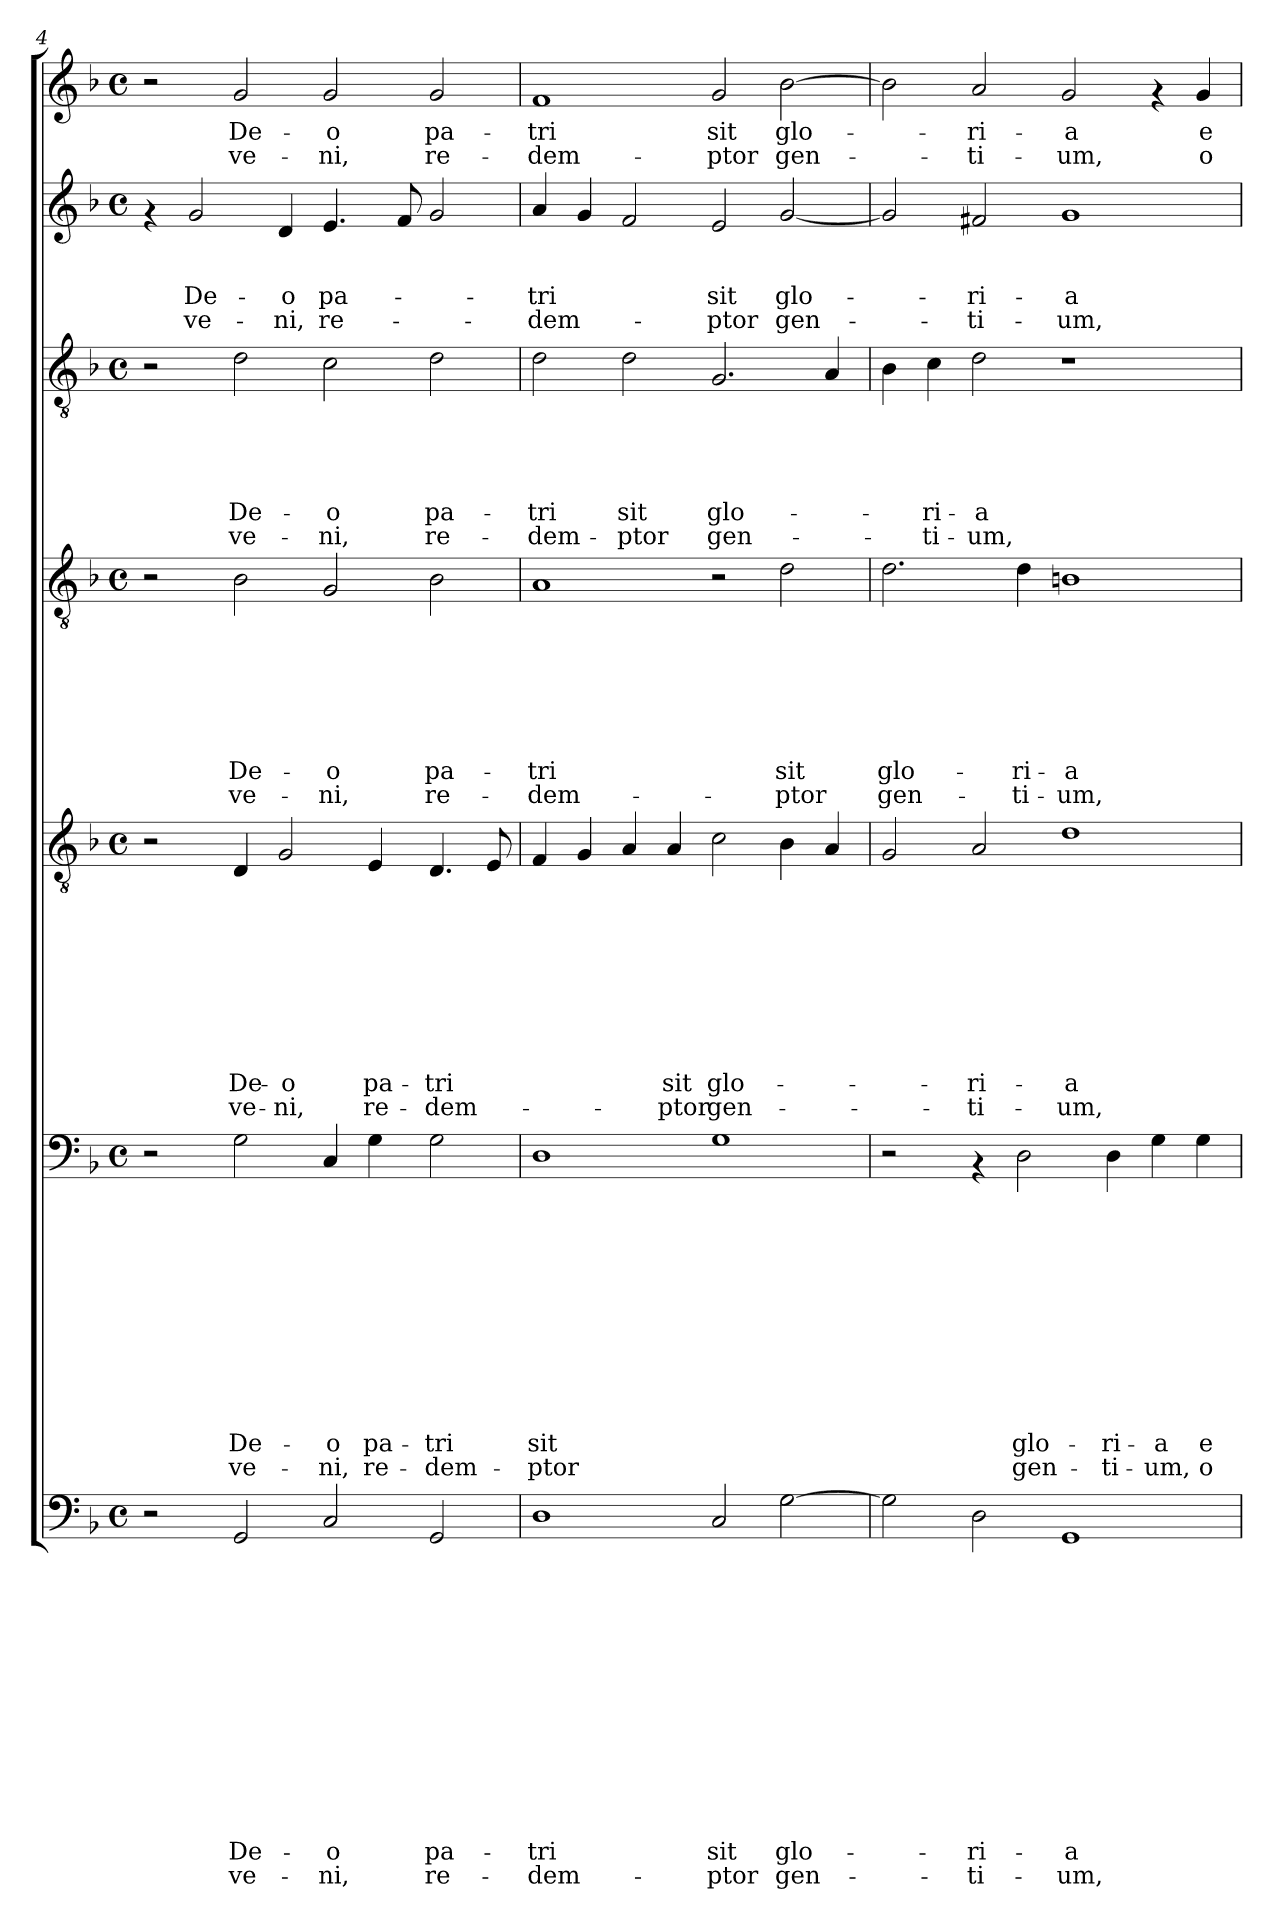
**kern	**text	**text	**text	**text	**text	**text	**text	**text	**text	**text	**text	**text	**text	**text	**kern	**text	**text	**text	**text	**text	**text	**text	**text	**text	**text	**text	**text	**kern	**text	**text	**text	**text	**text	**text	**text	**text	**text	**text	**kern	**text	**text	**text	**text	**text	**text	**text	**text	**kern	**text	**text	**text	**text	**text	**text	**kern	**text	**text	**text	**text	**kern	**text	**text
*part7	*part7	*part7	*part7	*part7	*part7	*part7	*part7	*part7	*part7	*part7	*part7	*part7	*part7	*part7	*part6	*part6	*part6	*part6	*part6	*part6	*part6	*part6	*part6	*part6	*part6	*part6	*part6	*part5	*part5	*part5	*part5	*part5	*part5	*part5	*part5	*part5	*part5	*part5	*part4	*part4	*part4	*part4	*part4	*part4	*part4	*part4	*part4	*part3	*part3	*part3	*part3	*part3	*part3	*part3	*part2	*part2	*part2	*part2	*part2	*part1	*part1	*part1
*staff7	*staff7	*staff7	*staff7	*staff7	*staff7	*staff7	*staff7	*staff7	*staff7	*staff7	*staff7	*staff7	*staff7	*staff7	*staff6	*staff6	*staff6	*staff6	*staff6	*staff6	*staff6	*staff6	*staff6	*staff6	*staff6	*staff6	*staff6	*staff5	*staff5	*staff5	*staff5	*staff5	*staff5	*staff5	*staff5	*staff5	*staff5	*staff5	*staff4	*staff4	*staff4	*staff4	*staff4	*staff4	*staff4	*staff4	*staff4	*staff3	*staff3	*staff3	*staff3	*staff3	*staff3	*staff3	*staff2	*staff2	*staff2	*staff2	*staff2	*staff1	*staff1	*staff1
*clefF4	*	*	*	*	*	*	*	*	*	*	*	*	*	*	*clefF4	*	*	*	*	*	*	*	*	*	*	*	*	*clefGv2	*	*	*	*	*	*	*	*	*	*	*clefGv2	*	*	*	*	*	*	*	*	*clefGv2	*	*	*	*	*	*	*clefG2	*	*	*	*	*clefG2	*	*
*k[b-]	*	*	*	*	*	*	*	*	*	*	*	*	*	*	*k[b-]	*	*	*	*	*	*	*	*	*	*	*	*	*k[b-]	*	*	*	*	*	*	*	*	*	*	*k[b-]	*	*	*	*	*	*	*	*	*k[b-]	*	*	*	*	*	*	*k[b-]	*	*	*	*	*k[b-]	*	*
*F:	*	*	*	*	*	*	*	*	*	*	*	*	*	*	*F:	*	*	*	*	*	*	*	*	*	*	*	*	*F:	*	*	*	*	*	*	*	*	*	*	*F:	*	*	*	*	*	*	*	*	*F:	*	*	*	*	*	*	*F:	*	*	*	*	*F:	*	*
*M4/4	*	*	*	*	*	*	*	*	*	*	*	*	*	*	*M4/4	*	*	*	*	*	*	*	*	*	*	*	*	*M4/4	*	*	*	*	*	*	*	*	*	*	*M4/4	*	*	*	*	*	*	*	*	*M4/4	*	*	*	*	*	*	*M4/4	*	*	*	*	*M4/4	*	*
*met(c)	*	*	*	*	*	*	*	*	*	*	*	*	*	*	*met(c)	*	*	*	*	*	*	*	*	*	*	*	*	*met(c)	*	*	*	*	*	*	*	*	*	*	*met(c)	*	*	*	*	*	*	*	*	*met(c)	*	*	*	*	*	*	*met(c)	*	*	*	*	*met(c)	*	*
=4	=4	=4	=4	=4	=4	=4	=4	=4	=4	=4	=4	=4	=4	=4	=4	=4	=4	=4	=4	=4	=4	=4	=4	=4	=4	=4	=4	=4	=4	=4	=4	=4	=4	=4	=4	=4	=4	=4	=4	=4	=4	=4	=4	=4	=4	=4	=4	=4	=4	=4	=4	=4	=4	=4	=4	=4	=4	=4	=4	=4	=4	=4
2r	.	.	.	.	.	.	.	.	.	.	.	.	.	.	2r	.	.	.	.	.	.	.	.	.	.	.	.	2r	.	.	.	.	.	.	.	.	.	.	2r	.	.	.	.	.	.	.	.	2r	.	.	.	.	.	.	4rf	.	.	.	.	2r	.	.
!	!	!	!	!	!	!	!	!	!	!	!	!	!	!	!	!	!	!	!	!	!	!	!	!	!	!	!	!	!	!	!	!	!	!	!	!	!	!	!	!	!	!	!	!	!	!	!	!	!	!	!	!	!	!	!	!	!	!LO:LY:b	!LO:LY:b	!	!	!
.	.	.	.	.	.	.	.	.	.	.	.	.	.	.	.	.	.	.	.	.	.	.	.	.	.	.	.	.	.	.	.	.	.	.	.	.	.	.	.	.	.	.	.	.	.	.	.	.	.	.	.	.	.	.	2g/	.	.	De-	ve-	.	.	.
!	!	!	!	!	!	!	!	!	!	!	!	!	!LO:LY:b	!LO:LY:b	!	!	!	!	!	!	!	!	!	!	!	!LO:LY:b	!LO:LY:b	!	!	!	!	!	!	!	!	!	!LO:LY:b	!LO:LY:b	!	!	!	!	!	!	!	!LO:LY:b	!LO:LY:b	!	!	!	!	!	!LO:LY:b	!LO:LY:b	!	!	!	!	!	!	!LO:LY:b	!LO:LY:b
2GG/	.	.	.	.	.	.	.	.	.	.	.	.	De-	ve-	2G\	.	.	.	.	.	.	.	.	.	.	De-	ve-	4D/	.	.	.	.	.	.	.	.	De-	ve-	2B-\	.	.	.	.	.	.	De-	ve-	2d\	.	.	.	.	De-	ve-	.	.	.	.	.	2g/	De-	ve-
!	!	!	!	!	!	!	!	!	!	!	!	!	!	!	!	!	!	!	!	!	!	!	!	!	!	!	!	!	!	!	!	!	!	!	!	!	!LO:LY:b	!LO:LY:b	!	!	!	!	!	!	!	!	!	!	!	!	!	!	!	!	!	!	!	!LO:LY:b	!LO:LY:b	!	!	!
.	.	.	.	.	.	.	.	.	.	.	.	.	.	.	.	.	.	.	.	.	.	.	.	.	.	.	.	2G/	.	.	.	.	.	.	.	.	-o	-ni,	.	.	.	.	.	.	.	.	.	.	.	.	.	.	.	.	4d/	.	.	-o	-ni,	.	.	.
!	!	!	!	!	!	!	!	!	!	!	!	!	!LO:LY:b	!LO:LY:b	!	!	!	!	!	!	!	!	!	!	!	!LO:LY:b	!LO:LY:b	!	!	!	!	!	!	!	!	!	!	!	!	!	!	!	!	!	!	!LO:LY:b	!LO:LY:b	!	!	!	!	!	!LO:LY:b	!LO:LY:b	!	!	!	!LO:LY:b	!LO:LY:b	!	!LO:LY:b	!LO:LY:b
2C/	.	.	.	.	.	.	.	.	.	.	.	.	-o	-ni,	4C/	.	.	.	.	.	.	.	.	.	.	-o	-ni,	.	.	.	.	.	.	.	.	.	.	.	2G/	.	.	.	.	.	.	-o	-ni,	2c\	.	.	.	.	-o	-ni,	4.e/	.	.	pa-	re-	2g/	-o	-ni,
!	!	!	!	!	!	!	!	!	!	!	!	!	!	!	!	!	!	!	!	!	!	!	!	!	!	!LO:LY:b	!LO:LY:b	!	!	!	!	!	!	!	!	!	!LO:LY:b	!LO:LY:b	!	!	!	!	!	!	!	!	!	!	!	!	!	!	!	!	!	!	!	!	!	!	!	!
.	.	.	.	.	.	.	.	.	.	.	.	.	.	.	4G\	.	.	.	.	.	.	.	.	.	.	pa-	re-	4E/	.	.	.	.	.	.	.	.	pa-	re-	.	.	.	.	.	.	.	.	.	.	.	.	.	.	.	.	.	.	.	.	.	.	.	.
.	.	.	.	.	.	.	.	.	.	.	.	.	.	.	.	.	.	.	.	.	.	.	.	.	.	.	.	.	.	.	.	.	.	.	.	.	.	.	.	.	.	.	.	.	.	.	.	.	.	.	.	.	.	.	8f/	.	.	.	.	.	.	.
!	!	!	!	!	!	!	!	!	!	!	!	!	!LO:LY:b	!LO:LY:b	!	!	!	!	!	!	!	!	!	!	!	!LO:LY:b	!LO:LY:b	!	!	!	!	!	!	!	!	!	!LO:LY:b	!LO:LY:b	!	!	!	!	!	!	!	!LO:LY:b	!LO:LY:b	!	!	!	!	!	!LO:LY:b	!LO:LY:b	!	!	!	!	!	!	!LO:LY:b	!LO:LY:b
2GG/	.	.	.	.	.	.	.	.	.	.	.	.	pa-	re-	2G\	.	.	.	.	.	.	.	.	.	.	-tri	-dem-	4.D/	.	.	.	.	.	.	.	.	-tri	-dem-	2B-\	.	.	.	.	.	.	pa-	re-	2d\	.	.	.	.	pa-	re-	2g/	.	.	.	.	2g/	pa-	re-
.	.	.	.	.	.	.	.	.	.	.	.	.	.	.	.	.	.	.	.	.	.	.	.	.	.	.	.	8E/	.	.	.	.	.	.	.	.	.	.	.	.	.	.	.	.	.	.	.	.	.	.	.	.	.	.	.	.	.	.	.	.	.	.
!!LO:PB:g=z
=5	=5	=5	=5	=5	=5	=5	=5	=5	=5	=5	=5	=5	=5	=5	=5	=5	=5	=5	=5	=5	=5	=5	=5	=5	=5	=5	=5	=5	=5	=5	=5	=5	=5	=5	=5	=5	=5	=5	=5	=5	=5	=5	=5	=5	=5	=5	=5	=5	=5	=5	=5	=5	=5	=5	=5	=5	=5	=5	=5	=5	=5	=5
!	!	!	!	!	!	!	!	!	!	!	!	!	!LO:LY:b	!LO:LY:b	!	!	!	!	!	!	!	!	!	!	!	!LO:LY:b	!LO:LY:b	!	!	!	!	!	!	!	!	!	!	!	!	!	!	!	!	!	!	!LO:LY:b	!LO:LY:b	!	!	!	!	!	!LO:LY:b	!LO:LY:b	!	!	!	!LO:LY:b	!LO:LY:b	!	!LO:LY:b	!LO:LY:b
1D	.	.	.	.	.	.	.	.	.	.	.	.	-tri	-dem-	1D	.	.	.	.	.	.	.	.	.	.	sit	-ptor	4F/	.	.	.	.	.	.	.	.	.	.	1A	.	.	.	.	.	.	-tri	-dem-	2d\	.	.	.	.	-tri	-dem-	4a/	.	.	-tri	-dem-	1f	-tri	-dem-
.	.	.	.	.	.	.	.	.	.	.	.	.	.	.	.	.	.	.	.	.	.	.	.	.	.	.	.	4G/	.	.	.	.	.	.	.	.	.	.	.	.	.	.	.	.	.	.	.	.	.	.	.	.	.	.	4g/	.	.	.	.	.	.	.
!	!	!	!	!	!	!	!	!	!	!	!	!	!	!	!	!	!	!	!	!	!	!	!	!	!	!	!	!	!	!	!	!	!	!	!	!	!	!	!	!	!	!	!	!	!	!	!	!	!	!	!	!	!LO:LY:b	!LO:LY:b	!	!	!	!	!	!	!	!
.	.	.	.	.	.	.	.	.	.	.	.	.	.	.	.	.	.	.	.	.	.	.	.	.	.	.	.	4A/	.	.	.	.	.	.	.	.	.	.	.	.	.	.	.	.	.	.	.	2d\	.	.	.	.	sit	-ptor	2f/	.	.	.	.	.	.	.
!	!	!	!	!	!	!	!	!	!	!	!	!	!	!	!	!	!	!	!	!	!	!	!	!	!	!	!	!	!	!	!	!	!	!	!	!	!LO:LY:b	!LO:LY:b	!	!	!	!	!	!	!	!	!	!	!	!	!	!	!	!	!	!	!	!	!	!	!	!
.	.	.	.	.	.	.	.	.	.	.	.	.	.	.	.	.	.	.	.	.	.	.	.	.	.	.	.	4A/	.	.	.	.	.	.	.	.	sit	-ptor	.	.	.	.	.	.	.	.	.	.	.	.	.	.	.	.	.	.	.	.	.	.	.	.
!	!	!	!	!	!	!	!	!	!	!	!	!	!LO:LY:b	!LO:LY:b	!	!	!	!	!	!	!	!	!	!	!	!	!	!	!	!	!	!	!	!	!	!	!LO:LY:b	!LO:LY:b	!	!	!	!	!	!	!	!	!	!	!	!	!	!	!LO:LY:b	!LO:LY:b	!	!	!	!LO:LY:b	!LO:LY:b	!	!LO:LY:b	!LO:LY:b
2C/	.	.	.	.	.	.	.	.	.	.	.	.	sit	-ptor	1G	.	.	.	.	.	.	.	.	.	.	.	.	2c\	.	.	.	.	.	.	.	.	glo-	gen-	2r	.	.	.	.	.	.	.	.	2.G/	.	.	.	.	glo-	gen-	2e/	.	.	sit	-ptor	2g/	sit	-ptor
!	!	!	!	!	!	!	!	!	!	!	!	!	!LO:LY:b	!LO:LY:b	!	!	!	!	!	!	!	!	!	!	!	!	!	!	!	!	!	!	!	!	!	!	!	!	!	!	!	!	!	!	!	!LO:LY:b	!LO:LY:b	!	!	!	!	!	!	!	!	!	!	!LO:LY:b	!LO:LY:b	!	!LO:LY:b	!LO:LY:b
[>2G\	.	.	.	.	.	.	.	.	.	.	.	.	glo-	gen-	.	.	.	.	.	.	.	.	.	.	.	.	.	4B-\	.	.	.	.	.	.	.	.	.	.	2d\	.	.	.	.	.	.	sit	-ptor	.	.	.	.	.	.	.	[<2g/	.	.	glo-	gen-	[>2b-\	glo-	gen-
.	.	.	.	.	.	.	.	.	.	.	.	.	.	.	.	.	.	.	.	.	.	.	.	.	.	.	.	4A/	.	.	.	.	.	.	.	.	.	.	.	.	.	.	.	.	.	.	.	4A/	.	.	.	.	.	.	.	.	.	.	.	.	.	.
=6	=6	=6	=6	=6	=6	=6	=6	=6	=6	=6	=6	=6	=6	=6	=6	=6	=6	=6	=6	=6	=6	=6	=6	=6	=6	=6	=6	=6	=6	=6	=6	=6	=6	=6	=6	=6	=6	=6	=6	=6	=6	=6	=6	=6	=6	=6	=6	=6	=6	=6	=6	=6	=6	=6	=6	=6	=6	=6	=6	=6	=6	=6
!	!	!	!	!	!	!	!	!	!	!	!	!	!	!	!	!	!	!	!	!	!	!	!	!	!	!	!	!	!	!	!	!	!	!	!	!	!	!	!	!	!	!	!	!	!	!LO:LY:b	!LO:LY:b	!	!	!	!	!	!	!	!	!	!	!	!	!	!	!
2G\]	.	.	.	.	.	.	.	.	.	.	.	.	.	.	2r	.	.	.	.	.	.	.	.	.	.	.	.	2G/	.	.	.	.	.	.	.	.	.	.	2.d\	.	.	.	.	.	.	glo-	gen-	4B-\	.	.	.	.	.	.	2g/]	.	.	.	.	2b-\]	.	.
!	!	!	!	!	!	!	!	!	!	!	!	!	!	!	!	!	!	!	!	!	!	!	!	!	!	!	!	!	!	!	!	!	!	!	!	!	!	!	!	!	!	!	!	!	!	!	!	!	!	!	!	!	!LO:LY:b	!LO:LY:b	!	!	!	!	!	!	!	!
.	.	.	.	.	.	.	.	.	.	.	.	.	.	.	.	.	.	.	.	.	.	.	.	.	.	.	.	.	.	.	.	.	.	.	.	.	.	.	.	.	.	.	.	.	.	.	.	4c\	.	.	.	.	-ri-	-ti-	.	.	.	.	.	.	.	.
!	!	!	!	!	!	!	!	!	!	!	!	!	!LO:LY:b	!LO:LY:b	!	!	!	!	!	!	!	!	!	!	!	!	!	!	!	!	!	!	!	!	!	!	!LO:LY:b	!LO:LY:b	!	!	!	!	!	!	!	!	!	!	!	!	!	!	!LO:LY:b	!LO:LY:b	!	!	!	!LO:LY:b	!LO:LY:b	!	!LO:LY:b	!LO:LY:b
2D\	.	.	.	.	.	.	.	.	.	.	.	.	-ri-	-ti-	4rAA	.	.	.	.	.	.	.	.	.	.	.	.	2A/	.	.	.	.	.	.	.	.	-ri-	-ti-	.	.	.	.	.	.	.	.	.	2d\	.	.	.	.	-a	-um,	2f#X/	.	.	-ri-	-ti-	2a/	-ri-	-ti-
!	!	!	!	!	!	!	!	!	!	!	!	!	!	!	!	!	!	!	!	!	!	!	!	!	!	!LO:LY:b	!LO:LY:b	!	!	!	!	!	!	!	!	!	!	!	!	!	!	!	!	!	!	!LO:LY:b	!LO:LY:b	!	!	!	!	!	!	!	!	!	!	!	!	!	!	!
.	.	.	.	.	.	.	.	.	.	.	.	.	.	.	2D\	.	.	.	.	.	.	.	.	.	.	glo-	gen-	.	.	.	.	.	.	.	.	.	.	.	4d\	.	.	.	.	.	.	-ri-	-ti-	.	.	.	.	.	.	.	.	.	.	.	.	.	.	.
!	!	!	!	!	!	!	!	!	!	!	!	!	!LO:LY:b	!LO:LY:b	!	!	!	!	!	!	!	!	!	!	!	!	!	!	!	!	!	!	!	!	!	!	!LO:LY:b	!LO:LY:b	!	!	!	!	!	!	!	!LO:LY:b	!LO:LY:b	!	!	!	!	!	!	!	!	!	!	!LO:LY:b	!LO:LY:b	!	!LO:LY:b	!LO:LY:b
1GG	.	.	.	.	.	.	.	.	.	.	.	.	-a	-um,	.	.	.	.	.	.	.	.	.	.	.	.	.	1d	.	.	.	.	.	.	.	.	-a	-um,	1Bn	.	.	.	.	.	.	-a	-um,	1r	.	.	.	.	.	.	1g	.	.	-a	-um,	2g/	-a	-um,
!	!	!	!	!	!	!	!	!	!	!	!	!	!	!	!	!	!	!	!	!	!	!	!	!	!	!LO:LY:b	!LO:LY:b	!	!	!	!	!	!	!	!	!	!	!	!	!	!	!	!	!	!	!	!	!	!	!	!	!	!	!	!	!	!	!	!	!	!	!
.	.	.	.	.	.	.	.	.	.	.	.	.	.	.	4D\	.	.	.	.	.	.	.	.	.	.	-ri-	-ti-	.	.	.	.	.	.	.	.	.	.	.	.	.	.	.	.	.	.	.	.	.	.	.	.	.	.	.	.	.	.	.	.	.	.	.
!	!	!	!	!	!	!	!	!	!	!	!	!	!	!	!	!	!	!	!	!	!	!	!	!	!	!LO:LY:b	!LO:LY:b	!	!	!	!	!	!	!	!	!	!	!	!	!	!	!	!	!	!	!	!	!	!	!	!	!	!	!	!	!	!	!	!	!	!	!
.	.	.	.	.	.	.	.	.	.	.	.	.	.	.	4G\	.	.	.	.	.	.	.	.	.	.	-a	-um,	.	.	.	.	.	.	.	.	.	.	.	.	.	.	.	.	.	.	.	.	.	.	.	.	.	.	.	.	.	.	.	.	4rf	.	.
!	!	!	!	!	!	!	!	!	!	!	!	!	!	!	!	!	!	!	!	!	!	!	!	!	!	!LO:LY:b	!LO:LY:b	!	!	!	!	!	!	!	!	!	!	!	!	!	!	!	!	!	!	!	!	!	!	!	!	!	!	!	!	!	!	!	!	!	!LO:LY:b	!LO:LY:b
.	.	.	.	.	.	.	.	.	.	.	.	.	.	.	4G\	.	.	.	.	.	.	.	.	.	.	e-	o-	.	.	.	.	.	.	.	.	.	.	.	.	.	.	.	.	.	.	.	.	.	.	.	.	.	.	.	.	.	.	.	.	4g/	e-	o-
=	=	=	=	=	=	=	=	=	=	=	=	=	=	=	=	=	=	=	=	=	=	=	=	=	=	=	=	=	=	=	=	=	=	=	=	=	=	=	=	=	=	=	=	=	=	=	=	=	=	=	=	=	=	=	=	=	=	=	=	=	=	=
*-	*-	*-	*-	*-	*-	*-	*-	*-	*-	*-	*-	*-	*-	*-	*-	*-	*-	*-	*-	*-	*-	*-	*-	*-	*-	*-	*-	*-	*-	*-	*-	*-	*-	*-	*-	*-	*-	*-	*-	*-	*-	*-	*-	*-	*-	*-	*-	*-	*-	*-	*-	*-	*-	*-	*-	*-	*-	*-	*-	*-	*-	*-
